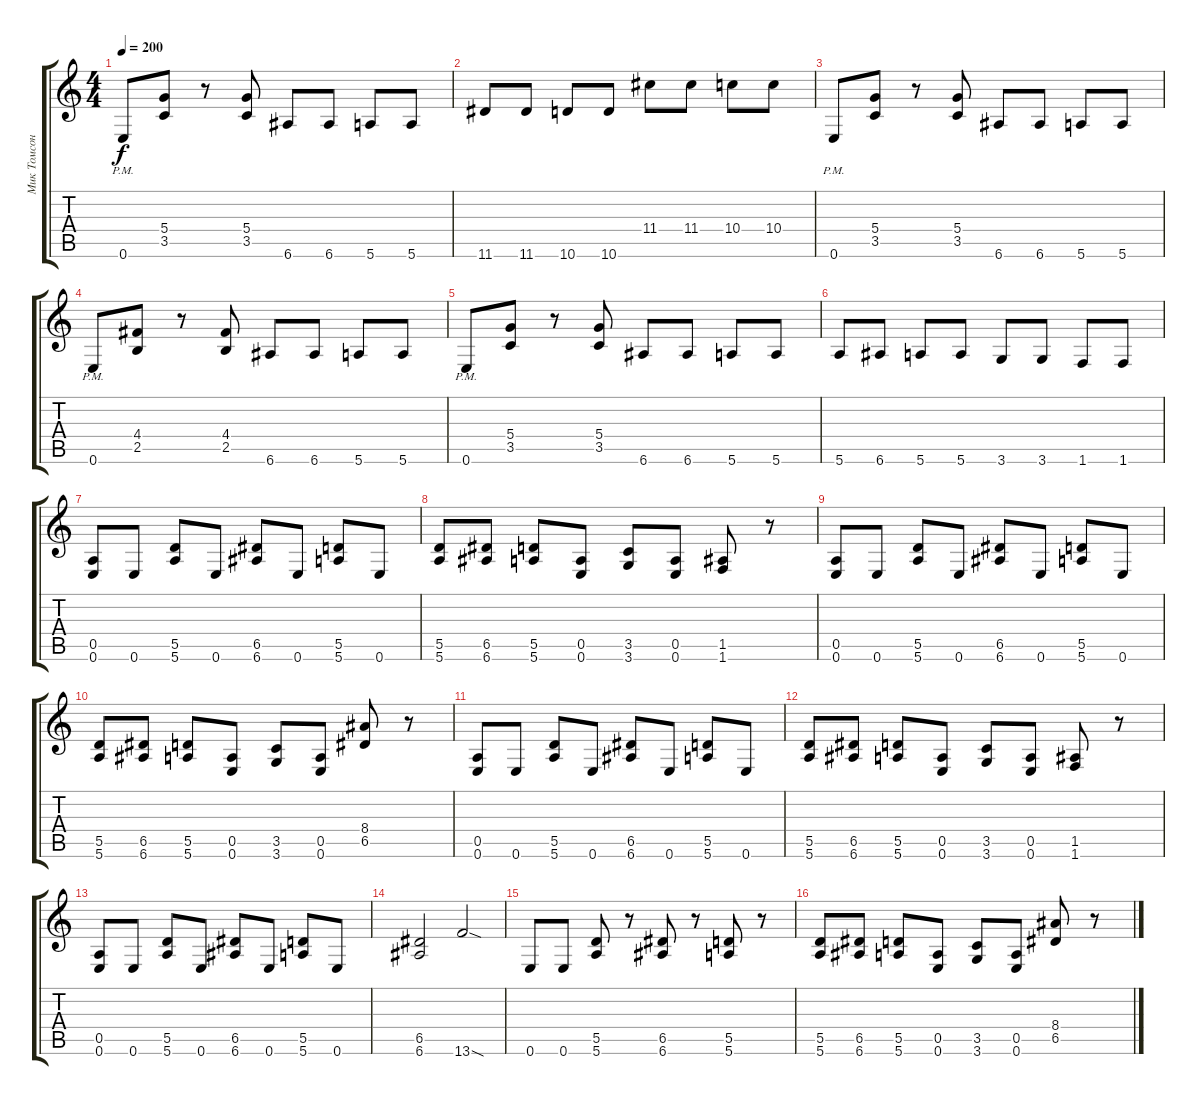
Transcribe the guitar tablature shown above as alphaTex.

\track ("Мик Томсон" "Мик Томсон") {instrument distortionguitar}
\staff {score tabs}
\tuning (E4 B3 G3 D3 A2 E2) {hide}
\ts (4 4)
\tempo 200
\clef g2
\ks c
0.6{pm}.8{dy f} (5.4 3.5).8 r.8 (5.4 3.5).8 6.6.8 6.6.8 5.6.8 5.6.8 |
11.6.8 11.6.8 10.6.8 10.6.8 11.4.8 11.4.8 10.4.8 10.4.8 |
0.6{pm}.8 (5.4 3.5).8 r.8 (5.4 3.5).8 6.6.8 6.6.8 5.6.8 5.6.8 |
0.6{pm}.8 (4.4 2.5).8 r.8 (4.4 2.5).8 6.6.8 6.6.8 5.6.8 5.6.8 |
0.6{pm}.8 (5.4 3.5).8 r.8 (5.4 3.5).8 6.6.8 6.6.8 5.6.8 5.6.8 |
5.6.8 6.6.8 5.6.8 5.6.8 3.6.8 3.6.8 1.6.8 1.6.8 |
(0.5 0.6).8 0.6.8 (5.5 5.6).8 0.6.8 (6.5 6.6).8 0.6.8 (5.5 5.6).8 0.6.8 |
(5.5 5.6).8 (6.5 6.6).8 (5.5 5.6).8 (0.5 0.6).8 (3.5 3.6).8 (0.5 0.6).8 (1.5 1.6).8 r.8 |
(0.5 0.6).8 0.6.8 (5.5 5.6).8 0.6.8 (6.5 6.6).8 0.6.8 (5.5 5.6).8 0.6.8 |
(5.5 5.6).8 (6.5 6.6).8 (5.5 5.6).8 (0.5 0.6).8 (3.5 3.6).8 (0.5 0.6).8 (8.4 6.5).8 r.8 |
(0.5 0.6).8 0.6.8 (5.5 5.6).8 0.6.8 (6.5 6.6).8 0.6.8 (5.5 5.6).8 0.6.8 |
(5.5 5.6).8 (6.5 6.6).8 (5.5 5.6).8 (0.5 0.6).8 (3.5 3.6).8 (0.5 0.6).8 (1.5 1.6).8 r.8 |
(0.5 0.6).8 0.6.8 (5.5 5.6).8 0.6.8 (6.5 6.6).8 0.6.8 (5.5 5.6).8 0.6.8 |
(6.5 6.6).2 13.6{sod}.2 |
0.6.8 0.6.8 (5.5 5.6).8 r.8 (6.5 6.6).8 r.8 (5.5 5.6).8 r.8 |
(5.5 5.6).8 (6.5 6.6).8 (5.5 5.6).8 (0.5 0.6).8 (3.5 3.6).8 (0.5 0.6).8 (8.4 6.5).8 r.8
